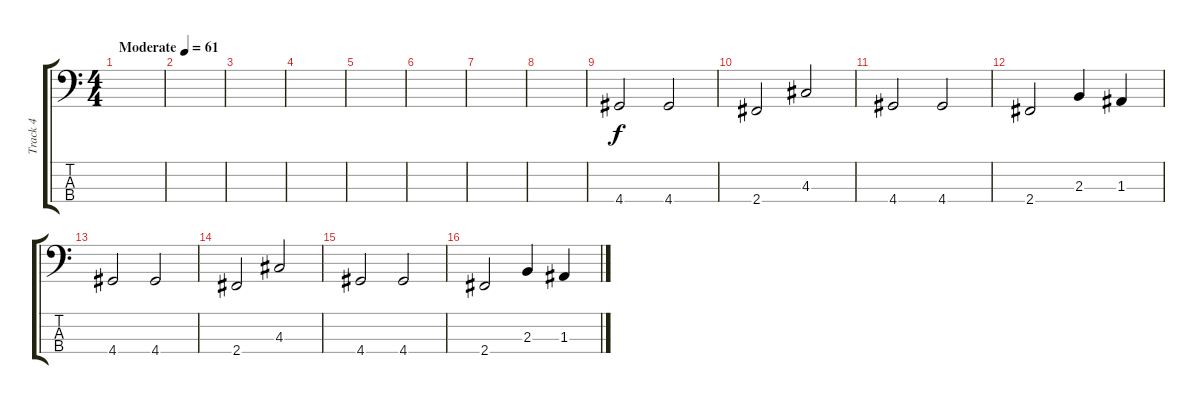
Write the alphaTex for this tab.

\track ("Track 4" "Track 4") {instrument electricbassfinger}
\staff {score tabs}
\tuning (G2 D2 A1 E1) {hide}
\ts (4 4)
\tempo (61 "Moderate")
\clef f4
\ks c
|
|
|
|
|
|
|
|
4.4.2 4.4.2 |
2.4.2 4.3.2 |
4.4.2 4.4.2 |
2.4.2 2.3.4 1.3.4 |
4.4.2 4.4.2 |
2.4.2 4.3.2 |
4.4.2 4.4.2 |
2.4.2 2.3.4 1.3.4
